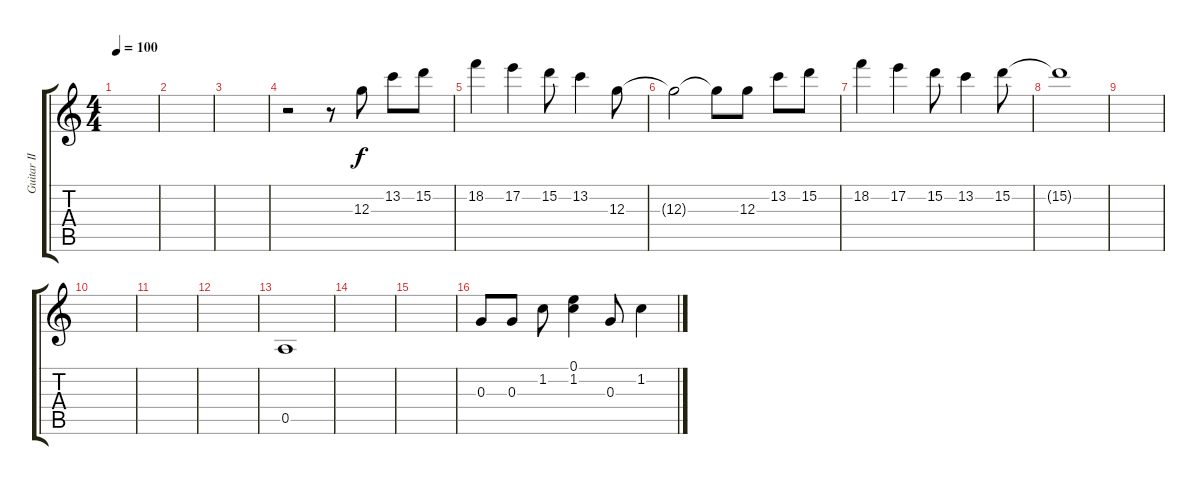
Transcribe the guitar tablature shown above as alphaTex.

\track ("Guitar II" "Guitar II") {instrument distortionguitar}
\staff {score tabs}
\tuning (E4 B3 G3 D3 A2 E2) {hide}
\ts (4 4)
\tempo 100
\clef g2
\ks c
|
|
|
r.2 r.8 12.3.8 13.2.8 15.2.8 |
18.2.4 17.2.4 15.2.8 13.2.4 12.3.8 |
12.3{t}.2 12.3{t}.8 12.3.8 13.2.8 15.2.8 |
18.2.4 17.2.4 15.2.8 13.2.4 15.2.8 |
15.2{t}.1 |
|
|
|
|
0.5.1 |
|
|
0.3.8 0.3.8 1.2.8 (0.1 1.2).4 0.3.8 1.2.4
